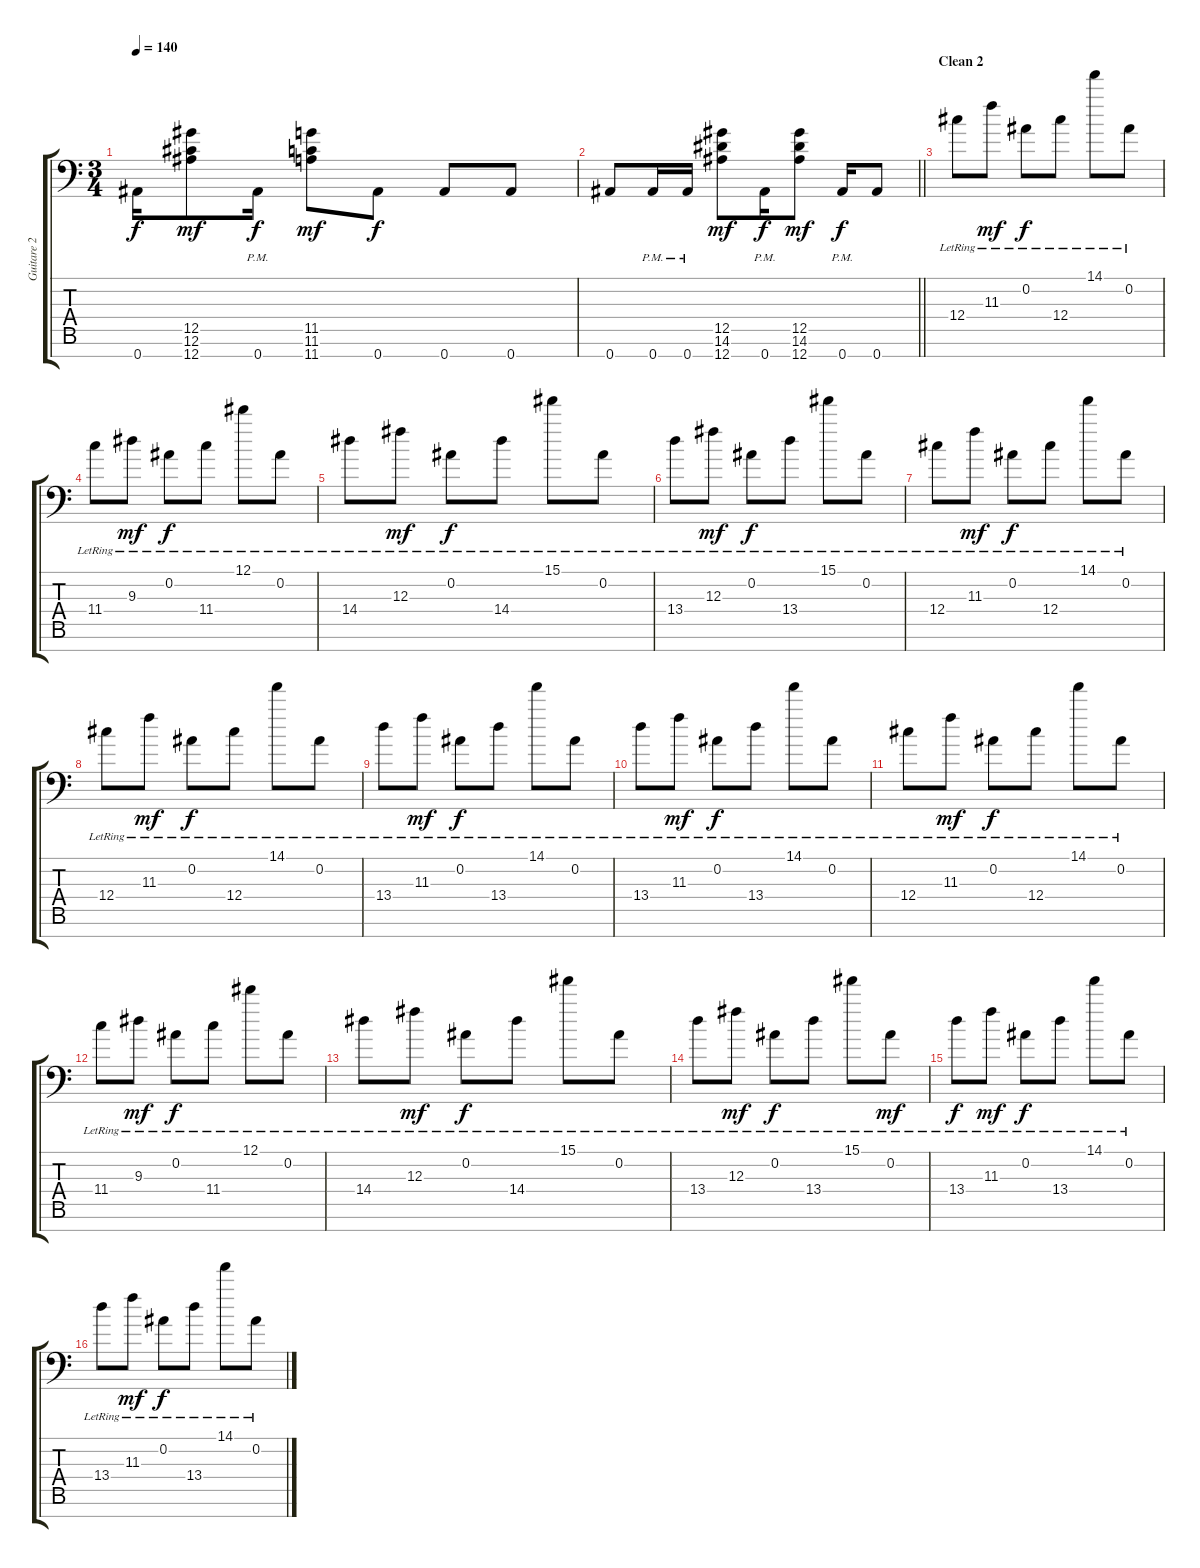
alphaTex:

\track ("Guitare 2 (Misha)" "Guitare 2 ") {instrument distortionguitar}
\staff {score tabs}
\tuning (Eb4 Bb3 Gb3 Db3 Ab2 Db2 Bb1) {hide}
\ts (3 4)
\tempo 140
\clef f4
\ks c
0.7{t}.16{dy f} (12.5 12.6 12.7).8{dy mf} 0.7{pm}.16{dy f} (11.5 11.6 11.7).8{dy mf} 0.7.8{dy f} 0.7.8 0.7.8 |
\barLineRight lightlight
0.7.8 0.7{pm}.16 0.7{pm}.16 (12.5 14.6 12.7).8{dy mf} 0.7{pm}.16{dy f} (12.5 14.6 12.7).8{dy mf} 0.7{pm}.16{dy f} 0.7.8 |
\section ("" "Clean 2")
12.4{lr}.8{volume 13 balance 2 instrument electricguitarjazz} 11.3{lr}.8{dy mf} 0.2{lr}.8{dy f} 12.4{lr}.8 14.1{lr}.8 0.2{lr}.8 |
11.4{lr}.8 9.3{lr}.8{dy mf} 0.2{lr}.8{dy f} 11.4{lr}.8 12.1{lr}.8 0.2{lr}.8 |
14.4{lr}.8 12.3{lr}.8{dy mf} 0.2{lr}.8{dy f} 14.4{lr}.8 15.1{lr}.8 0.2{lr}.8 |
13.4{lr}.8 12.3{lr}.8{dy mf} 0.2{lr}.8{dy f} 13.4{lr}.8 15.1{lr}.8 0.2{lr}.8 |
12.4{lr}.8 11.3{lr}.8{dy mf} 0.2{lr}.8{dy f} 12.4{lr}.8 14.1{lr}.8 0.2{lr}.8 |
12.4{lr}.8 11.3{lr}.8{dy mf} 0.2{lr}.8{dy f} 12.4{lr}.8 14.1{lr}.8 0.2{lr}.8 |
13.4{lr}.8 11.3{lr}.8{dy mf} 0.2{lr}.8{dy f} 13.4{lr}.8 14.1{lr}.8 0.2{lr}.8 |
13.4{lr}.8 11.3{lr}.8{dy mf} 0.2{lr}.8{dy f} 13.4{lr}.8 14.1{lr}.8 0.2{lr}.8 |
12.4{lr}.8 11.3{lr}.8{dy mf} 0.2{lr}.8{dy f} 12.4{lr}.8 14.1{lr}.8 0.2{lr}.8 |
11.4{lr}.8 9.3{lr}.8{dy mf} 0.2{lr}.8{dy f} 11.4{lr}.8 12.1{lr}.8 0.2{lr}.8 |
14.4{lr}.8 12.3{lr}.8{dy mf} 0.2{lr}.8{dy f} 14.4{lr}.8 15.1{lr}.8 0.2{lr}.8 |
13.4{lr}.8 12.3{lr}.8{dy mf} 0.2{lr}.8{dy f} 13.4{lr}.8 15.1{lr}.8 0.2{lr}.8{dy mf} |
13.4{lr}.8{dy f} 11.3{lr}.8{dy mf} 0.2{lr}.8{dy f} 13.4{lr}.8 14.1{lr}.8 0.2{lr}.8 |
13.4{lr}.8 11.3{lr}.8{dy mf} 0.2{lr}.8{dy f} 13.4{lr}.8 14.1{lr}.8 0.2{lr}.8
